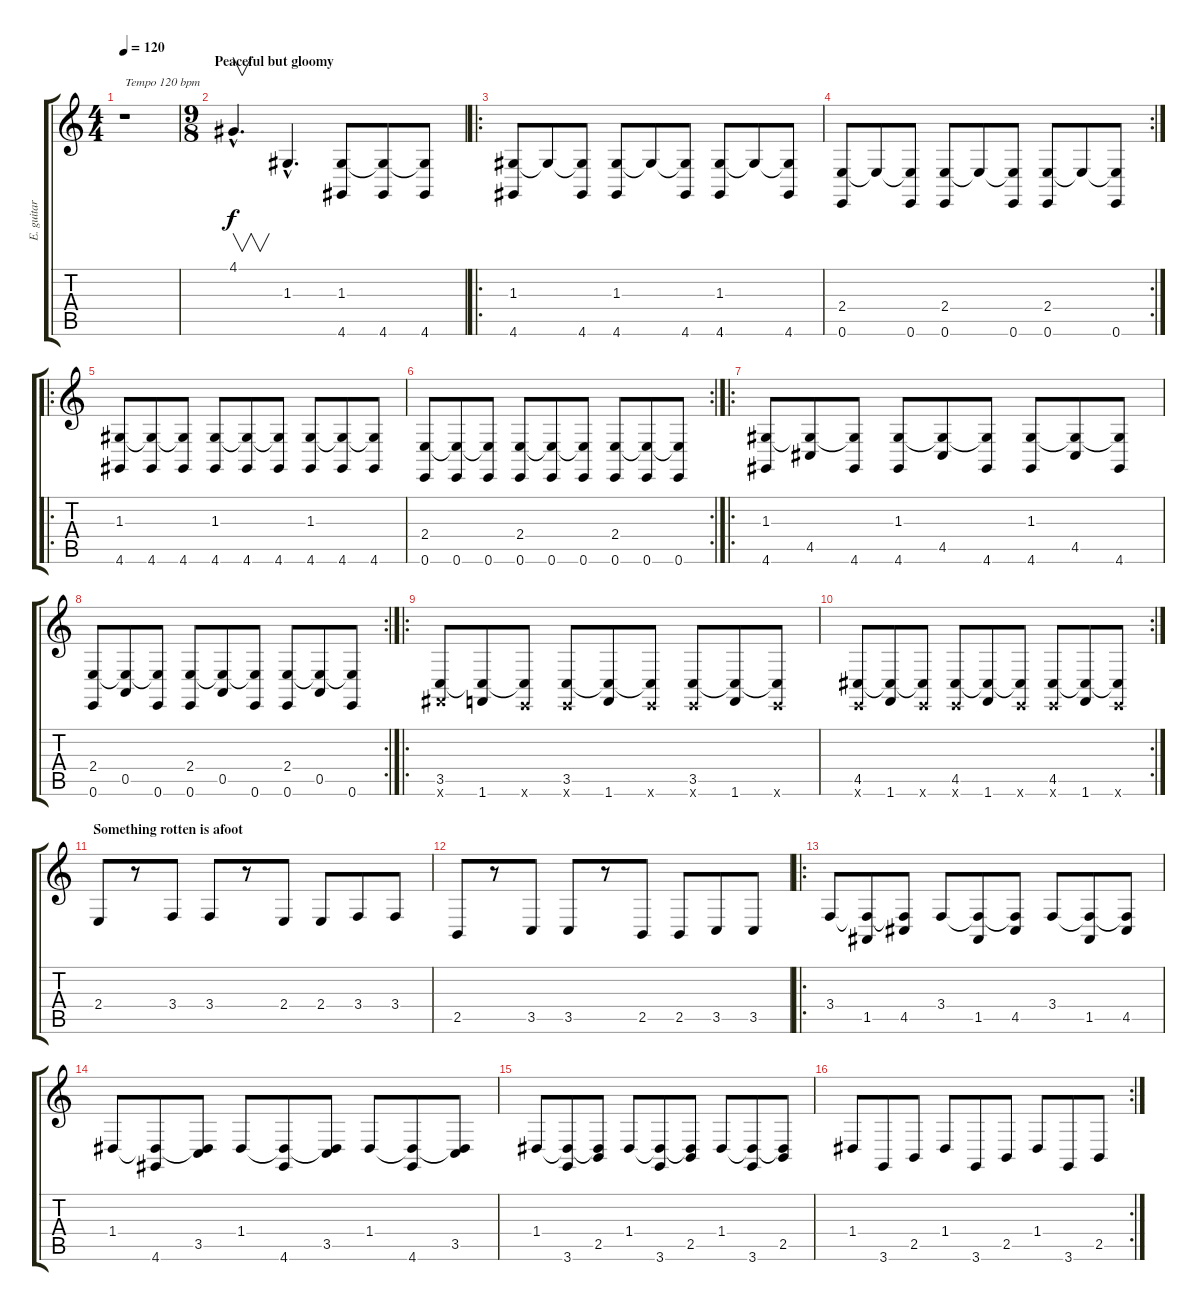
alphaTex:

\track ("E. guitar (sitar pedal)" "E. guitar ") {instrument sitar}
\staff {score tabs}
\tuning (E4 B3 G3 D3 A2 E2) {hide}
\ts (4 4)
\tempo 120
\clef g2
\ks c
r.1{txt "Tempo 120 bpm" dy f instrument sitar} |
\ts (9 8)
\section ("" "Peaceful but gloomy")
4.1{hac}.4{v d} 1.3{hac}.4{d} (1.3 4.6).8 (1.3{t} 4.6).8 (1.3{t} 4.6).8 |
\ro
(1.3 4.6).8 1.3{t}.8 (1.3{t} 4.6).8 (1.3 4.6).8 1.3{t}.8 (1.3{t} 4.6).8 (1.3 4.6).8 1.3{t}.8 (1.3{t} 4.6).8 |
\rc 2
(2.4 0.6).8 2.4{t}.8 (2.4{t} 0.6).8 (2.4 0.6).8 2.4{t}.8 (2.4{t} 0.6).8 (2.4 0.6).8 2.4{t}.8 (2.4{t} 0.6).8 |
\ro
(1.3 4.6).8 (1.3{t} 4.6).8 (1.3{t} 4.6).8 (1.3 4.6).8 (1.3{t} 4.6).8 (1.3{t} 4.6).8 (1.3 4.6).8 (1.3{t} 4.6).8 (1.3{t} 4.6).8 |
\rc 2
(2.4 0.6).8 (2.4{t} 0.6).8 (2.4{t} 0.6).8 (2.4 0.6).8 (2.4{t} 0.6).8 (2.4{t} 0.6).8 (2.4 0.6).8 (2.4{t} 0.6).8 (2.4{t} 0.6).8 |
\ro
(1.3 4.6).8 (1.3{t} 4.5).8 (1.3{t} 4.6).8 (1.3 4.6).8 (1.3{t} 4.5).8 (1.3{t} 4.6).8 (1.3 4.6).8 (1.3{t} 4.5).8 (1.3{t} 4.6).8 |
\rc 2
(2.4 0.6).8 (2.4{t} 0.5).8 (2.4{t} 0.6).8 (2.4 0.6).8 (2.4{t} 0.5).8 (2.4{t} 0.6).8 (2.4 0.6).8 (2.4{t} 0.5).8 (2.4{t} 0.6).8 |
\ro
(3.5 2.6{x}).8 (3.5{t} 1.6).8 (3.5{t} 0.6{x}).8 (3.5 0.6{x}).8 (3.5{t} 1.6).8 (3.5{t} 0.6{x}).8 (3.5 0.6{x}).8 (3.5{t} 1.6).8 (3.5{t} 0.6{x}).8 |
\rc 2
(4.5 0.6{x}).8 (4.5{t} 1.6).8 (4.5{t} 0.6{x}).8 (4.5 0.6{x}).8 (4.5{t} 1.6).8 (4.5{t} 0.6{x}).8 (4.5 0.6{x}).8 (4.5{t} 1.6).8 (4.5{t} 0.6{x}).8 |
\section ("" "Something rotten is afoot")
2.4.8{volume 10} r.8 3.4.8 3.4.8 r.8 2.4.8 2.4.8 3.4.8 3.4.8 |
2.5.8 r.8 3.5.8 3.5.8 r.8 2.5.8 2.5.8 3.5.8 3.5.8 |
\ro
3.4.8 (3.4{t} 1.5).8 (3.4{t} 4.5).8 3.4.8 (3.4{t} 1.5).8 (3.4{t} 4.5).8 3.4.8 (3.4{t} 1.5).8 (3.4{t} 4.5).8 |
1.4.8 (1.4{t} 4.6).8 (1.4{t} 3.5).8 1.4.8 (1.4{t} 4.6).8 (1.4{t} 3.5).8 1.4.8 (1.4{t} 4.6).8 (1.4{t} 3.5).8 |
1.4.8 (1.4{t} 3.6).8 (1.4{t} 2.5).8 1.4.8 (1.4{t} 3.6).8 (1.4{t} 2.5).8 1.4.8 (1.4{t} 3.6).8 (1.4{t} 2.5).8 |
\rc 2
1.4.8 3.6.8 2.5.8 1.4.8 3.6.8 2.5.8 1.4.8 3.6.8 2.5.8
